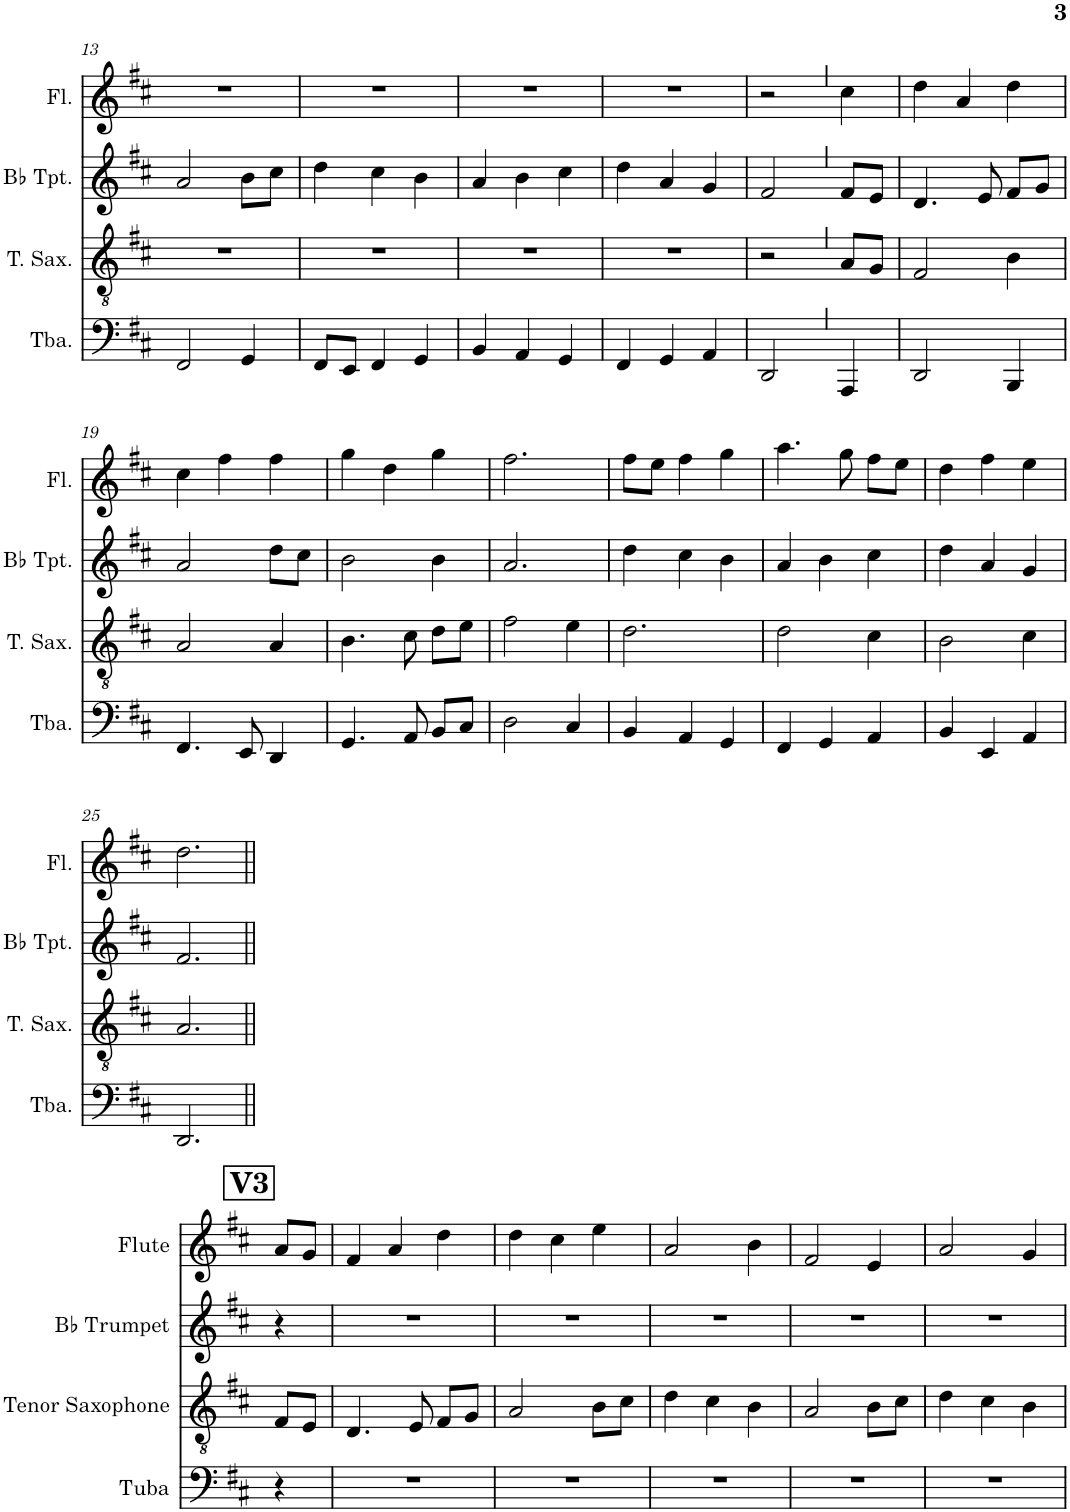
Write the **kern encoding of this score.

**kern	**kern	**kern	**kern
*part4	*part3	*part2	*part1
*staff4	*staff3	*staff2	*staff1
*I"Tuba	*I"Tenor Saxophone	*I"Bb Trumpet	*I"Flute
*I'Tba.	*I'T. Sax.	*I'Bb Tpt.	*I'Fl.
!!LO:PB:g=z
*clefF4	*clefGv2	*clefG2	*clefG2
*	*ITrd8c14	*ITrd1c2	*
*k[f#c#]	*k[f#c#]	*k[f#c#]	*k[f#c#]
*M3/4	*M3/4	*M3/4	*M3/4
=13	=13	=13	=13
2FF#/	2.r	2a/	2.r
4GG/	.	8b\L	.
.	.	8cc#\J	.
=14	=14	=14	=14
8FF#/L	2.r	4dd\	2.r
8EE/J	.	.	.
4FF#/	.	4cc#\	.
4GG/	.	4b\	.
=15	=15	=15	=15
4BB/	2.r	4a/	2.r
4AA/	.	4b\	.
4GG/	.	4cc#\	.
=16	=16	=16	=16
4FF#/	2.r	4dd\	2.r
4GG/	.	4a/	.
4AA/	.	4g/	.
=17	=17	=17	=17
2DD/	2r	2f#/	2r
4AAA/	8A/L	8f#/L	4cc#\
.	8G/J	8e/J	.
=18	=18	=18	=18
2DD/	2F#/	4.d/	4dd\
.	.	.	4a/
.	.	8e/	.
4BBB/	4B\	8f#/L	4dd\
.	.	8g/J	.
!!LO:LB:g=z
=19	=19	=19	=19
4.FF#/	2A/	2a/	4cc#\
.	.	.	4ff#\
8EE/	.	.	.
4DD/	4A/	8dd\L	4ff#\
.	.	8cc#\J	.
=20	=20	=20	=20
4.GG/	4.B\	2b\	4gg\
.	.	.	4dd\
8AA/	8c#\	.	.
8BB/L	8d\L	4b\	4gg\
8C#/J	8e\J	.	.
=21	=21	=21	=21
2D\	2f#\	2.a/	2.ff#\
4C#/	4e\	.	.
=22	=22	=22	=22
4BB/	2.d\	4dd\	8ff#\L
.	.	.	8ee\J
4AA/	.	4cc#\	4ff#\
4GG/	.	4b\	4gg\
=23	=23	=23	=23
4FF#/	2d\	4a/	4.aa\
4GG/	.	4b\	.
.	.	.	8gg\
4AA/	4c#\	4cc#\	8ff#\L
.	.	.	8ee\J
=24	=24	=24	=24
4BB/	2B\	4dd\	4dd\
4EE/	.	4a/	4ff#\
4AA/	4c#\	4g/	4ee\
!!LO:LB:g=z
=25	=25	=25	=25
2.DD/	2.A/	2.f#/	2.dd\
!!LO:LB:g=z
!!LO:REH:place=s1:a:B:cj:fs=14:t=V3
=1||	=1||	=1||	=1||
4r	8F#/L	4r	8a/L
.	8E/J	.	8g/J
=2	=2	=2	=2
2.r	4.D/	2.r	4f#/
.	.	.	4a/
.	8E/	.	.
.	8F#/L	.	4dd\
.	8G/J	.	.
=3	=3	=3	=3
2.r	2A/	2.r	4dd\
.	.	.	4cc#\
.	8B\L	.	4ee\
.	8c#\J	.	.
=4	=4	=4	=4
2.r	4d\	2.r	2a/
.	4c#\	.	.
.	4B\	.	4b\
=5	=5	=5	=5
2.r	2A/	2.r	2f#/
.	8B\L	.	4e/
.	8c#\J	.	.
=6	=6	=6	=6
2.r	4d\	2.r	2a/
.	4c#\	.	.
.	4B\	.	4g/
=	=	=	=
*-	*-	*-	*-
